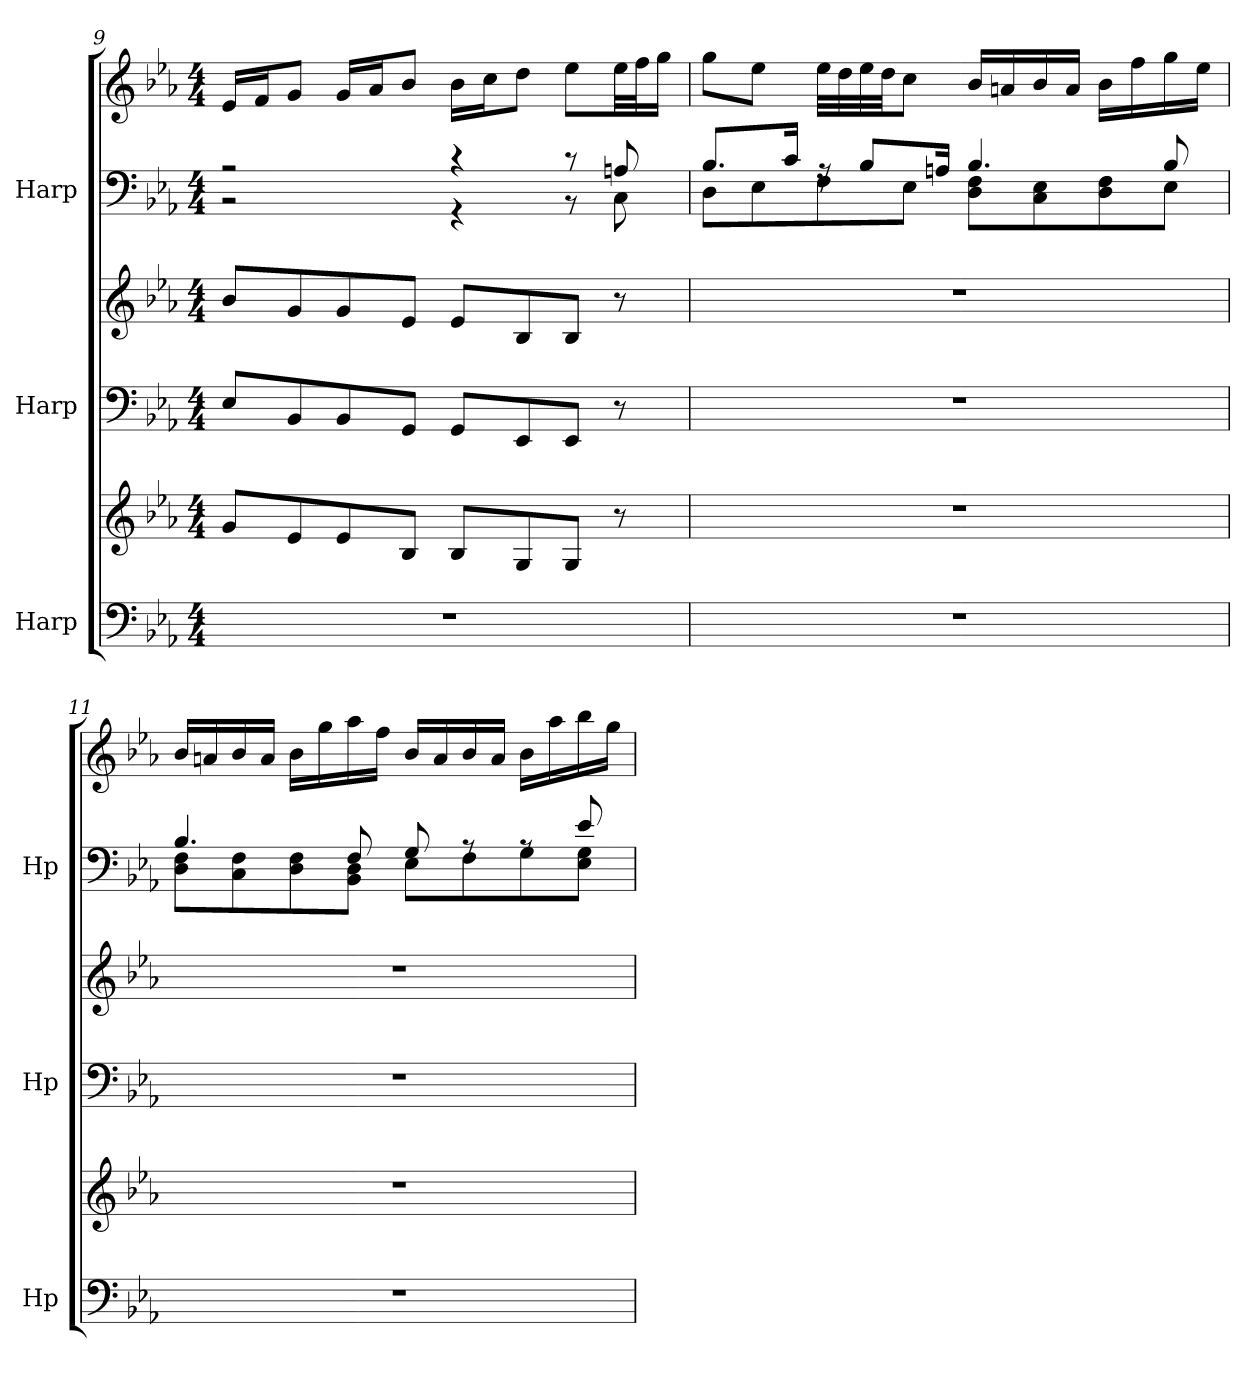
**kern	**kern	**kern	**kern	**kern	**kern
*part3	*part3	*part2	*part2	*part1	*part1
*staff6	*staff5	*staff4	*staff3	*staff2	*staff1
*I"Harp	*	*I"Harp	*	*I"Harp	*
*I'Hp	*	*I'Hp	*	*I'Hp	*
*clefF4	*clefG2	*clefF4	*clefG2	*clefF4	*clefG2
*k[b-e-a-]	*k[b-e-a-]	*k[b-e-a-]	*k[b-e-a-]	*k[b-e-a-]	*k[b-e-a-]
*M4/4	*M4/4	*M4/4	*M4/4	*M4/4	*M4/4
=9	=9	=9	=9	=9	=9
*	*	*	*	*^	*
1r	8g/L	8E-/L	8b-/L	2r	2r	16e-/LL
.	.	.	.	.	.	16f/J
.	8e-/	8BB-/	8g/	.	.	8g/J
.	8e-/	8BB-/	8g/	.	.	16g/LL
.	.	.	.	.	.	16a-/J
.	8B-/J	8GG/J	8e-/J	.	.	8b-/J
.	8B-/L	8GG/L	8e-/L	4r	4r	16b-\LL
.	.	.	.	.	.	16cc\J
.	8G/	8EE-/	8B-/	.	.	8dd\J
.	8G/J	8EE-/J	8B-/J	8r	8r	8ee-\L
.	8r	8r	8r	8An/	8C\	32ee-\LL
.	.	.	.	.	.	32ff\J
.	.	.	.	.	.	16gg\JJ
!!LO:PB:g=z
=10	=10	=10	=10	=10	=10	=10
1r	1r	1r	1r	8.B-/L	8D\L	8gg\L
.	.	.	.	.	8E-\	8ee-\J
.	.	.	.	16c/Jk	.	.
.	.	.	.	16rA	8F\	32ee-\LLL
.	.	.	.	.	.	32dd\
.	.	.	.	8B-/L	.	32ee-\
.	.	.	.	.	.	32dd\JJ
.	.	.	.	.	8E-\J	8cc\J
.	.	.	.	16An/Jk	.	.
.	.	.	.	4.B-/	8D\ 8F\L	16b-/LL
.	.	.	.	.	.	16an/
.	.	.	.	.	8C\ 8E-\	16b-/
.	.	.	.	.	.	16a/JJ
.	.	.	.	.	8D\ 8F\	16b-\LL
.	.	.	.	.	.	16ff\
.	.	.	.	8B-/	8E-\J	16gg\
.	.	.	.	.	.	16ee-\JJ
=11	=11	=11	=11	=11	=11	=11
1r	1r	1r	1r	4.B-/	8D\ 8F\L	16b-/LL
.	.	.	.	.	.	16an/
.	.	.	.	.	8C\ 8F\	16b-/
.	.	.	.	.	.	16a/JJ
.	.	.	.	.	8D\ 8F\	16b-\LL
.	.	.	.	.	.	16gg\
.	.	.	.	8F/	8BB-\ 8D\J	16aa-\
.	.	.	.	.	.	16ff\JJ
.	.	.	.	8G/	8E-\L	16b-/LL
.	.	.	.	.	.	16a/
.	.	.	.	8rA	8F\	16b-/
.	.	.	.	.	.	16a/JJ
.	.	.	.	8rA	8G\	16b-\LL
.	.	.	.	.	.	16aa-\
.	.	.	.	8e-/	8E-\ 8G\J	16bb-\
.	.	.	.	.	.	16gg\JJ
*	*	*	*	*v	*v	*
=	=	=	=	=	=
*-	*-	*-	*-	*-	*-
